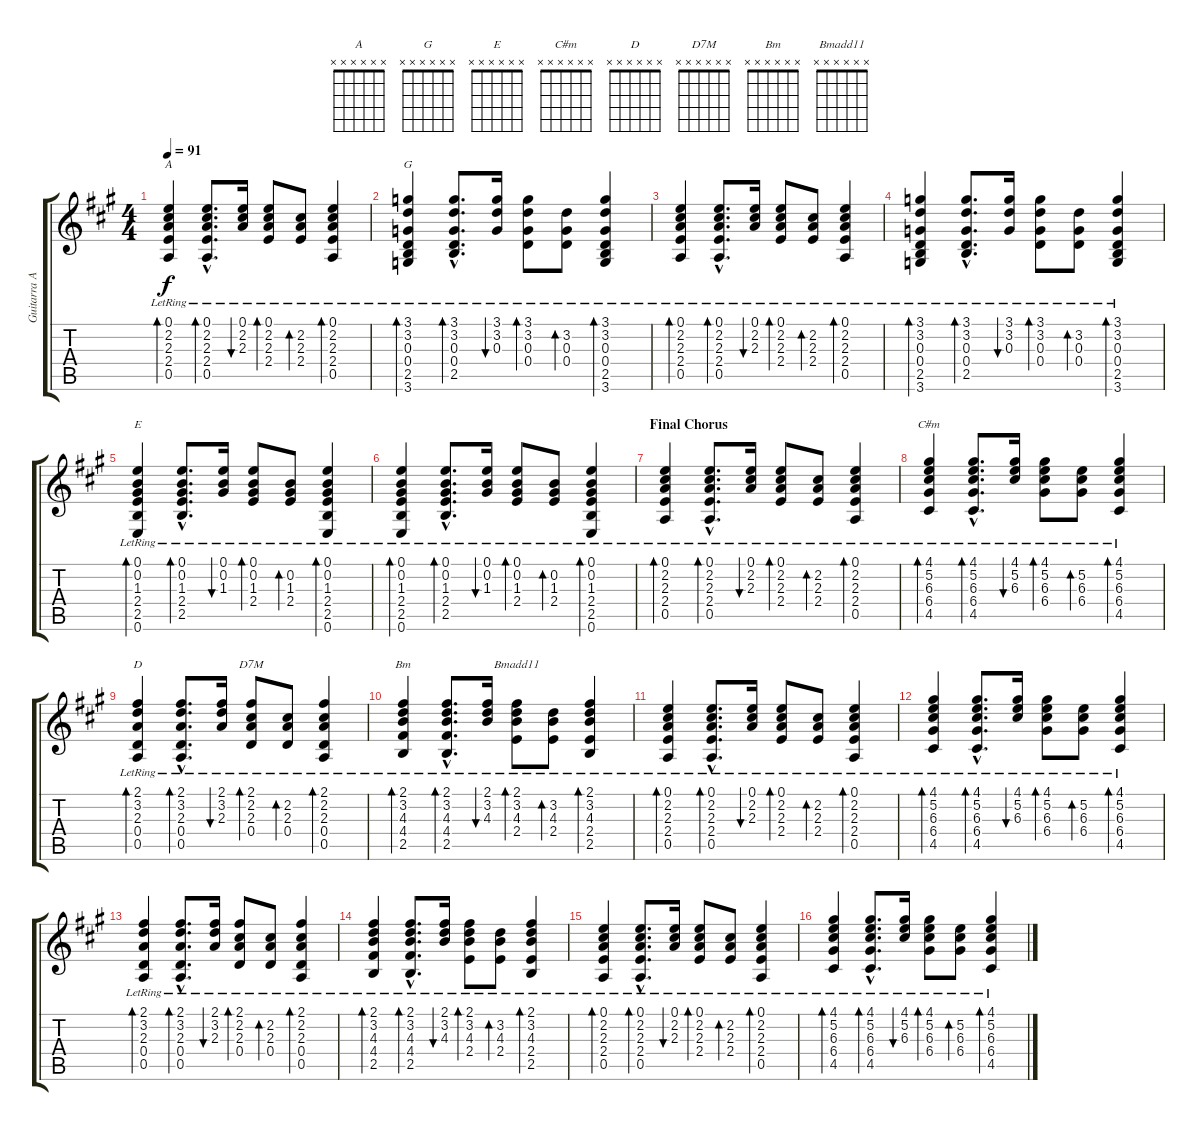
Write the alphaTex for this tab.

\track ("Guitarra Acústica" "Guitarra A") {instrument acousticguitarsteel}
\staff {score tabs}
\tuning (E4 B3 G3 D3 A2 E2) {hide}
\chord ("A" x x x x x x)
\chord ("G" x x x x x x)
\chord ("E" x x x x x x)
\chord ("C#m" x x x x x x)
\chord ("D" x x x x x x)
\chord ("D7M" x x x x x x)
\chord ("Bm" x x x x x x)
\chord ("Bmadd11" x x x x x x)
\ts (4 4)
\tempo 91
\clef g2
\ks a
(0.1{lr} 2.2{lr} 2.3{lr} 2.4{lr} 0.5{lr}).4{bd 60 ch "A" dy f} (0.1{hac lr} 2.2{hac lr} 2.3{hac lr} 2.4{hac lr} 0.5{hac lr}).8{d bd 60} (0.1{lr} 2.2{lr} 2.3{lr}).16{bu 60} (0.1{lr} 2.2{lr} 2.3{lr} 2.4{lr}).8{bd 60} (2.2{lr} 2.3{lr} 2.4{lr}).8{bd 60} (0.1{lr} 2.2{lr} 2.3{lr} 2.4{lr} 0.5{lr}).4{bd 60} |
(3.1{lr} 3.2{lr} 0.3{lr} 0.4{lr} 2.5{lr} 3.6).4{bd 60 ch "G"} (3.1{hac lr} 3.2{hac lr} 0.3{hac lr} 0.4{hac lr} 2.5{hac lr}).8{d bd 60} (3.1{lr} 3.2{lr} 0.3{lr}).16{bu 60} (3.1{lr} 3.2{lr} 0.3{lr} 0.4{lr}).8{bd 60} (3.2{lr} 0.3{lr} 0.4{lr}).8{bd 60} (3.1{lr} 3.2{lr} 0.3{lr} 0.4{lr} 2.5{lr} 3.6).4{bd 60} |
(0.1{lr} 2.2{lr} 2.3{lr} 2.4{lr} 0.5{lr}).4{bd 60} (0.1{hac lr} 2.2{hac lr} 2.3{hac lr} 2.4{hac lr} 0.5{hac lr}).8{d bd 60} (0.1{lr} 2.2{lr} 2.3{lr}).16{bu 60} (0.1{lr} 2.2{lr} 2.3{lr} 2.4{lr}).8{bd 60} (2.2{lr} 2.3{lr} 2.4{lr}).8{bd 60} (0.1{lr} 2.2{lr} 2.3{lr} 2.4{lr} 0.5{lr}).4{bd 60} |
(3.1{lr} 3.2{lr} 0.3{lr} 0.4{lr} 2.5{lr} 3.6).4{bd 60} (3.1{hac lr} 3.2{hac lr} 0.3{hac lr} 0.4{hac lr} 2.5{hac lr}).8{d bd 60} (3.1{lr} 3.2{lr} 0.3{lr}).16{bu 60} (3.1{lr} 3.2{lr} 0.3{lr} 0.4{lr}).8{bd 60} (3.2{lr} 0.3{lr} 0.4{lr}).8{bd 60} (3.1{lr} 3.2{lr} 0.3{lr} 0.4{lr} 2.5{lr} 3.6).4{bd 60} |
(0.1{lr} 0.2{lr} 1.3{lr} 2.4{lr} 2.5{lr} 0.6{lr}).4{bd 60 ch "E"} (0.1{hac lr} 0.2{hac lr} 1.3{hac lr} 2.4{hac lr} 2.5{hac lr}).8{d bd 60} (0.1{lr} 0.2{lr} 1.3{lr}).16{bu 60} (0.1{lr} 0.2{lr} 1.3{lr} 2.4{lr}).8{bd 60} (0.2{lr} 1.3{lr} 2.4{lr}).8{bd 60} (0.1{lr} 0.2{lr} 1.3{lr} 2.4{lr} 2.5{lr} 0.6{lr}).4{bd 60} |
(0.1{lr} 0.2{lr} 1.3{lr} 2.4{lr} 2.5{lr} 0.6{lr}).4{bd 60} (0.1{hac lr} 0.2{hac lr} 1.3{hac lr} 2.4{hac lr} 2.5{hac lr}).8{d bd 60} (0.1{lr} 0.2{lr} 1.3{lr}).16{bu 60} (0.1{lr} 0.2{lr} 1.3{lr} 2.4{lr}).8{bd 60} (0.2{lr} 1.3{lr} 2.4{lr}).8{bd 60} (0.1{lr} 0.2{lr} 1.3{lr} 2.4{lr} 2.5{lr} 0.6{lr}).4{bd 60} |
\section ("" "Final Chorus")
(0.1{lr} 2.2{lr} 2.3{lr} 2.4{lr} 0.5{lr}).4{bd 60} (0.1{hac lr} 2.2{hac lr} 2.3{hac lr} 2.4{hac lr} 0.5{hac lr}).8{d bd 60} (0.1{lr} 2.2{lr} 2.3{lr}).16{bu 60} (0.1{lr} 2.2{lr} 2.3{lr} 2.4{lr}).8{bd 60} (2.2{lr} 2.3{lr} 2.4{lr}).8{bd 60} (0.1{lr} 2.2{lr} 2.3{lr} 2.4{lr} 0.5{lr}).4{bd 60} |
(4.1{lr} 5.2{lr} 6.3{lr} 6.4{lr} 4.5{lr}).4{bd 60 ch "C#m"} (4.1{hac lr} 5.2{hac lr} 6.3{hac lr} 6.4{hac lr} 4.5{hac lr}).8{d bd 60} (4.1{lr} 5.2{lr} 6.3{lr}).16{bu 60} (4.1{lr} 5.2{lr} 6.3{lr} 6.4{lr}).8{bd 60} (5.2{lr} 6.3{lr} 6.4{lr}).8{bd 60} (4.1{lr} 5.2{lr} 6.3{lr} 6.4{lr} 4.5{lr}).4{bd 60} |
(2.1{lr} 3.2{lr} 2.3{lr} 0.4{lr} 0.5{lr}).4{bd 60 ch "D"} (2.1{hac lr} 3.2{hac lr} 2.3{hac lr} 0.4{hac lr} 0.5{hac lr}).8{d bd 60} (2.1{lr} 3.2{lr} 2.3{lr}).16{bu 60} (2.1{lr} 2.2{lr} 2.3{lr} 0.4{lr}).8{bd 60 ch "D7M"} (2.2{lr} 2.3{lr} 0.4{lr}).8{bd 60} (2.1{lr} 2.2{lr} 2.3{lr} 0.4{lr} 0.5{lr}).4{bd 60} |
(2.1{lr} 3.2{lr} 4.3{lr} 4.4{lr} 2.5{lr}).4{bd 60 ch "Bm"} (2.1{hac lr} 3.2{hac lr} 4.3{hac lr} 4.4{hac lr} 2.5{hac lr}).8{d bd 60} (2.1{lr} 3.2{lr} 4.3{lr}).16{bu 60} (2.1{lr} 3.2{lr} 4.3{lr} 2.4{lr}).8{bd 60 ch "Bmadd11"} (3.2{lr} 4.3{lr} 2.4{lr}).8{bd 60} (2.1{lr} 3.2{lr} 4.3{lr} 2.4{lr} 2.5{lr}).4{bd 60} |
(0.1{lr} 2.2{lr} 2.3{lr} 2.4{lr} 0.5{lr}).4{bd 60} (0.1{hac lr} 2.2{hac lr} 2.3{hac lr} 2.4{hac lr} 0.5{hac lr}).8{d bd 60} (0.1{lr} 2.2{lr} 2.3{lr}).16{bu 60} (0.1{lr} 2.2{lr} 2.3{lr} 2.4{lr}).8{bd 60} (2.2{lr} 2.3{lr} 2.4{lr}).8{bd 60} (0.1{lr} 2.2{lr} 2.3{lr} 2.4{lr} 0.5{lr}).4{bd 60} |
(4.1{lr} 5.2{lr} 6.3{lr} 6.4{lr} 4.5{lr}).4{bd 60} (4.1{hac lr} 5.2{hac lr} 6.3{hac lr} 6.4{hac lr} 4.5{hac lr}).8{d bd 60} (4.1{lr} 5.2{lr} 6.3{lr}).16{bu 60} (4.1{lr} 5.2{lr} 6.3{lr} 6.4{lr}).8{bd 60} (5.2{lr} 6.3{lr} 6.4{lr}).8{bd 60} (4.1{lr} 5.2{lr} 6.3{lr} 6.4{lr} 4.5{lr}).4{bd 60} |
(2.1{lr} 3.2{lr} 2.3{lr} 0.4{lr} 0.5{lr}).4{bd 60} (2.1{hac lr} 3.2{hac lr} 2.3{hac lr} 0.4{hac lr} 0.5{hac lr}).8{d bd 60} (2.1{lr} 3.2{lr} 2.3{lr}).16{bu 60} (2.1{lr} 2.2{lr} 2.3{lr} 0.4{lr}).8{bd 60} (2.2{lr} 2.3{lr} 0.4{lr}).8{bd 60} (2.1{lr} 2.2{lr} 2.3{lr} 0.4{lr} 0.5{lr}).4{bd 60} |
(2.1{lr} 3.2{lr} 4.3{lr} 4.4{lr} 2.5{lr}).4{bd 60} (2.1{hac lr} 3.2{hac lr} 4.3{hac lr} 4.4{hac lr} 2.5{hac lr}).8{d bd 60} (2.1{lr} 3.2{lr} 4.3{lr}).16{bu 60} (2.1{lr} 3.2{lr} 4.3{lr} 2.4{lr}).8{bd 60} (3.2{lr} 4.3{lr} 2.4{lr}).8{bd 60} (2.1{lr} 3.2{lr} 4.3{lr} 2.4{lr} 2.5{lr}).4{bd 60} |
(0.1{lr} 2.2{lr} 2.3{lr} 2.4{lr} 0.5{lr}).4{bd 60} (0.1{hac lr} 2.2{hac lr} 2.3{hac lr} 2.4{hac lr} 0.5{hac lr}).8{d bd 60} (0.1{lr} 2.2{lr} 2.3{lr}).16{bu 60} (0.1{lr} 2.2{lr} 2.3{lr} 2.4{lr}).8{bd 60} (2.2{lr} 2.3{lr} 2.4{lr}).8{bd 60} (0.1{lr} 2.2{lr} 2.3{lr} 2.4{lr} 0.5{lr}).4{bd 60} |
(4.1{lr} 5.2{lr} 6.3{lr} 6.4{lr} 4.5{lr}).4{bd 60} (4.1{hac lr} 5.2{hac lr} 6.3{hac lr} 6.4{hac lr} 4.5{hac lr}).8{d bd 60} (4.1{lr} 5.2{lr} 6.3{lr}).16{bu 60} (4.1{lr} 5.2{lr} 6.3{lr} 6.4{lr}).8{bd 60} (5.2{lr} 6.3{lr} 6.4{lr}).8{bd 60} (4.1{lr} 5.2{lr} 6.3{lr} 6.4{lr} 4.5{lr}).4{bd 60}
